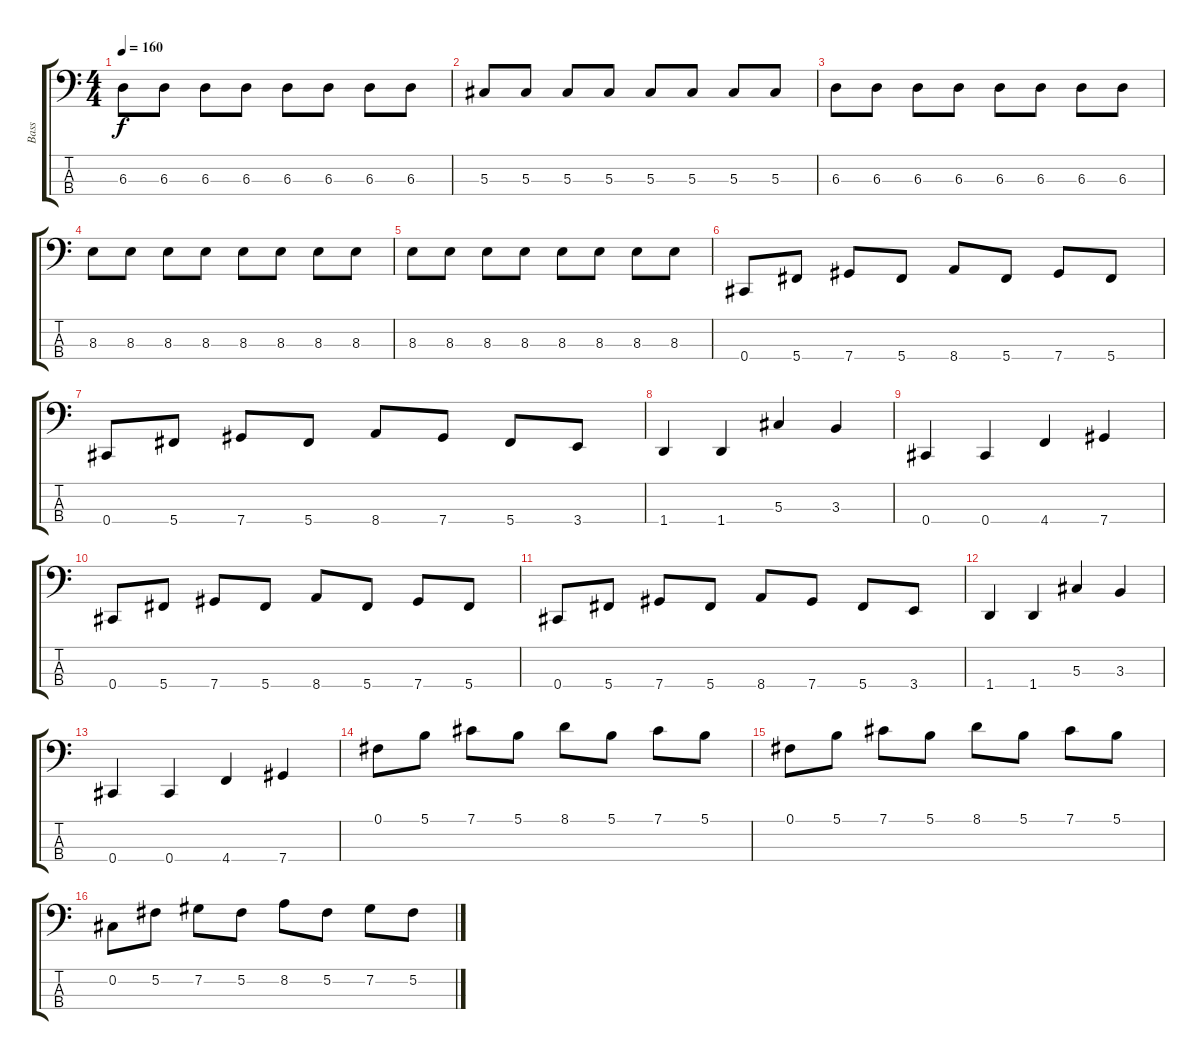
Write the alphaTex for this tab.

\track ("Bass" "Bass") {instrument electricbasspick}
\staff {score tabs}
\tuning (Gb2 Db2 Ab1 Db1) {hide}
\ts (4 4)
\tempo 160
\clef f4
\ks c
6.3.8{dy f} 6.3.8 6.3.8 6.3.8 6.3.8 6.3.8 6.3.8 6.3.8 |
5.3.8 5.3.8 5.3.8 5.3.8 5.3.8 5.3.8 5.3.8 5.3.8 |
6.3.8 6.3.8 6.3.8 6.3.8 6.3.8 6.3.8 6.3.8 6.3.8 |
8.3.8 8.3.8 8.3.8 8.3.8 8.3.8 8.3.8 8.3.8 8.3.8 |
8.3.8 8.3.8 8.3.8 8.3.8 8.3.8 8.3.8 8.3.8 8.3.8 |
0.4.8 5.4.8 7.4.8 5.4.8 8.4.8 5.4.8 7.4.8 5.4.8 |
0.4.8 5.4.8 7.4.8 5.4.8 8.4.8 7.4.8 5.4.8 3.4.8 |
1.4.4 1.4.4 5.3.4 3.3.4 |
0.4.4 0.4.4 4.4.4 7.4.4 |
0.4.8 5.4.8 7.4.8 5.4.8 8.4.8 5.4.8 7.4.8 5.4.8 |
0.4.8 5.4.8 7.4.8 5.4.8 8.4.8 7.4.8 5.4.8 3.4.8 |
1.4.4 1.4.4 5.3.4 3.3.4 |
0.4.4 0.4.4 4.4.4 7.4.4 |
0.1.8 5.1.8 7.1.8 5.1.8 8.1.8 5.1.8 7.1.8 5.1.8 |
0.1.8 5.1.8 7.1.8 5.1.8 8.1.8 5.1.8 7.1.8 5.1.8 |
0.2.8 5.2.8 7.2.8 5.2.8 8.2.8 5.2.8 7.2.8 5.2.8
